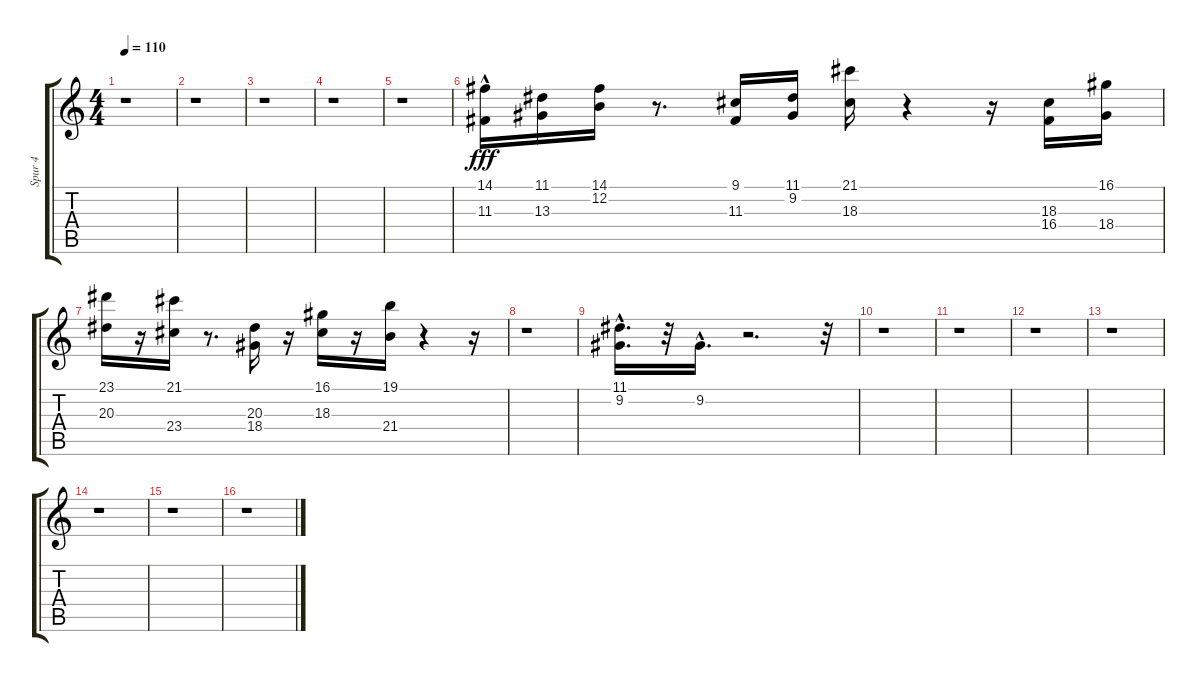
\track ("Spur 4" "Spur 4") {instrument orchestrahit}
\staff {score tabs}
\tuning (E4 B3 G3 D3 A2 E2) {hide}
\ts (4 4)
\tempo 110
\clef g2
\ks c
r.1{dy fff instrument orchestrahit} |
r.1 |
r.1 |
r.1 |
r.1 |
(14.1{hac} 11.3{hac}).16 (11.1 13.3).16 (14.1 12.2).16 r.8{d} (9.1 11.3).16 (11.1 9.2).16 (21.1 18.3).16 r.4 r.16 (18.3 16.4).16 (16.1 18.4).16 |
(23.1 20.3).16 r.16 (21.1 23.4).16 r.8{d} (20.3 18.4).16 r.16 (16.1 18.3).16 r.16 (19.1 21.4).16 r.4 r.16 |
r.1 |
(11.1{hac} 9.2).16{d} r.32 9.2{hac}.16{d} r.2{d} r.32 |
r.1 |
r.1 |
r.1 |
r.1 |
r.1 |
r.1 |
r.1
